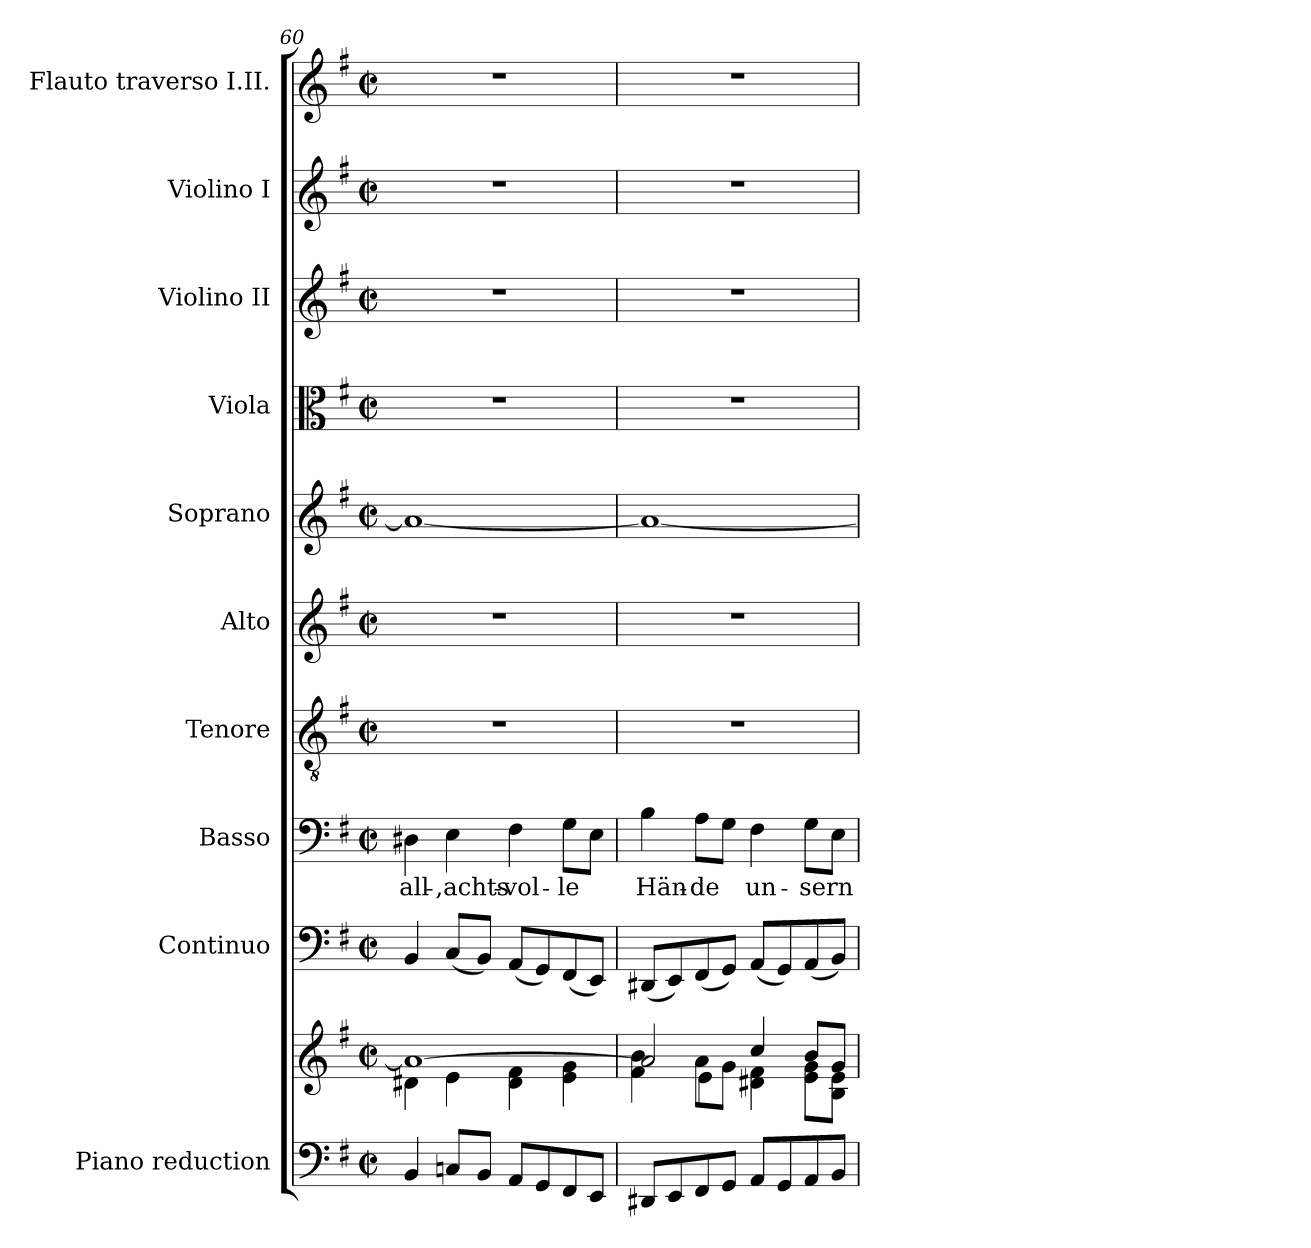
**kern	**kern	**kern	**kern	**text	**kern	**kern	**kern	**kern	**kern	**kern	**kern
*part10	*part10	*part9	*part8	*part8	*part7	*part6	*part5	*part4	*part3	*part2	*part1
*staff11	*staff10	*staff9	*staff8	*staff8	*staff7	*staff6	*staff5	*staff4	*staff3	*staff2	*staff1
*I"Piano reduction	*	*I"Continuo	*I"Basso	*	*I"Tenore	*I"Alto	*I"Soprano	*I"Viola	*I"Violino II	*I"Violino I	*I"Flauto traverso I.II.
*I'Pno	*	*	*	*	*	*	*	*I'Vla	*I'Vln	*I'Vln	*I'Fl
!!LO:PB:g=z
*clefF4	*clefG2	*clefF4	*clefF4	*	*clefGv2	*clefG2	*clefG2	*clefC3	*clefG2	*clefG2	*clefG2
*k[f#]	*k[f#]	*k[f#]	*k[f#]	*	*k[f#]	*k[f#]	*k[f#]	*k[f#]	*k[f#]	*k[f#]	*k[f#]
*M2/2	*M2/2	*M2/2	*M2/2	*	*M2/2	*M2/2	*M2/2	*M2/2	*M2/2	*M2/2	*M2/2
*met(c|)	*met(c|)	*met(c|)	*met(c|)	*	*met(c|)	*met(c|)	*met(c|)	*met(c|)	*met(c|)	*met(c|)	*met(c|)
=60	=60	=60	=60	=60	=60	=60	=60	=60	=60	=60	=60
*	*^	*	*	*	*	*	*	*	*	*	*
!	!	!	!	!	!LO:LY:b	!	!	!	!	!	!	!
4BB/	1a_	4d#X\	4BB/	4D#X\	all-	1r	1r	1a_	1r	1r	1r	1r
!	!	!	!	!	!LO:LY:b	!	!	!	!	!	!	!
8Cn/L	.	4e\	(8C/L	4E\	-,achts-	.	.	.	.	.	.	.
8BB/J	.	.	8BB/J)	.	.	.	.	.	.	.	.	.
!	!	!	!	!	!LO:LY:b	!	!	!	!	!	!	!
8AA/L	.	4d#\ 4f#\	(8AA/L	4F#\	-vol-	.	.	.	.	.	.	.
8GG/	.	.	8GG/)	.	.	.	.	.	.	.	.	.
!	!	!	!	!	!LO:LY:b	!	!	!	!	!	!	!
8FF#/	.	4e\ 4g\	(8FF#/	8G\L	-le	.	.	.	.	.	.	.
8EE/J	.	.	8EE/J)	8E\J	.	.	.	.	.	.	.	.
=61	=61	=61	=61	=61	=61	=61	=61	=61	=61	=61	=61	=61
*	*	*^	*	*	*	*	*	*	*	*	*	*
!	!	!	!	!	!	!LO:LY:b	!	!	!	!	!	!	!
8DD#X/L	2a/]	4f#\ 4b\	4ryy	(8DD#X/L	4B\	Hän-	1r	1r	1a_	1r	1r	1r	1r
8EE/	.	.	.	8EE/)	.	.	.	.	.	.	.	.	.
!	!	!	!	!	!	!LO:LY:b	!	!	!	!	!	!	!
8FF#/	.	8a\L	4e\	(8FF#/	8A\L	-de	.	.	.	.	.	.	.
8GG/J	.	8g\J	.	8GG/J)	8G\J	.	.	.	.	.	.	.	.
!	!	!	!	!	!	!LO:LY:b	!	!	!	!	!	!	!
8AA/L	4cc/	4d#X\ 4f#\	2ryy	(8AA/L	4F#\	un-	.	.	.	.	.	.	.
8GG/	.	.	.	8GG/)	.	.	.	.	.	.	.	.	.
!	!	!	!	!	!	!LO:LY:b	!	!	!	!	!	!	!
8AA/	8b/L	8e\ 8g\L	.	(8AA/	8G\L	-sern	.	.	.	.	.	.	.
8BB/J	8g/J	8B\ 8e\J	.	8BB/J)	8E\J	.	.	.	.	.	.	.	.
*	*v	*v	*v	*	*	*	*	*	*	*	*	*	*
=	=	=	=	=	=	=	=	=	=	=	=
*-	*-	*-	*-	*-	*-	*-	*-	*-	*-	*-	*-
